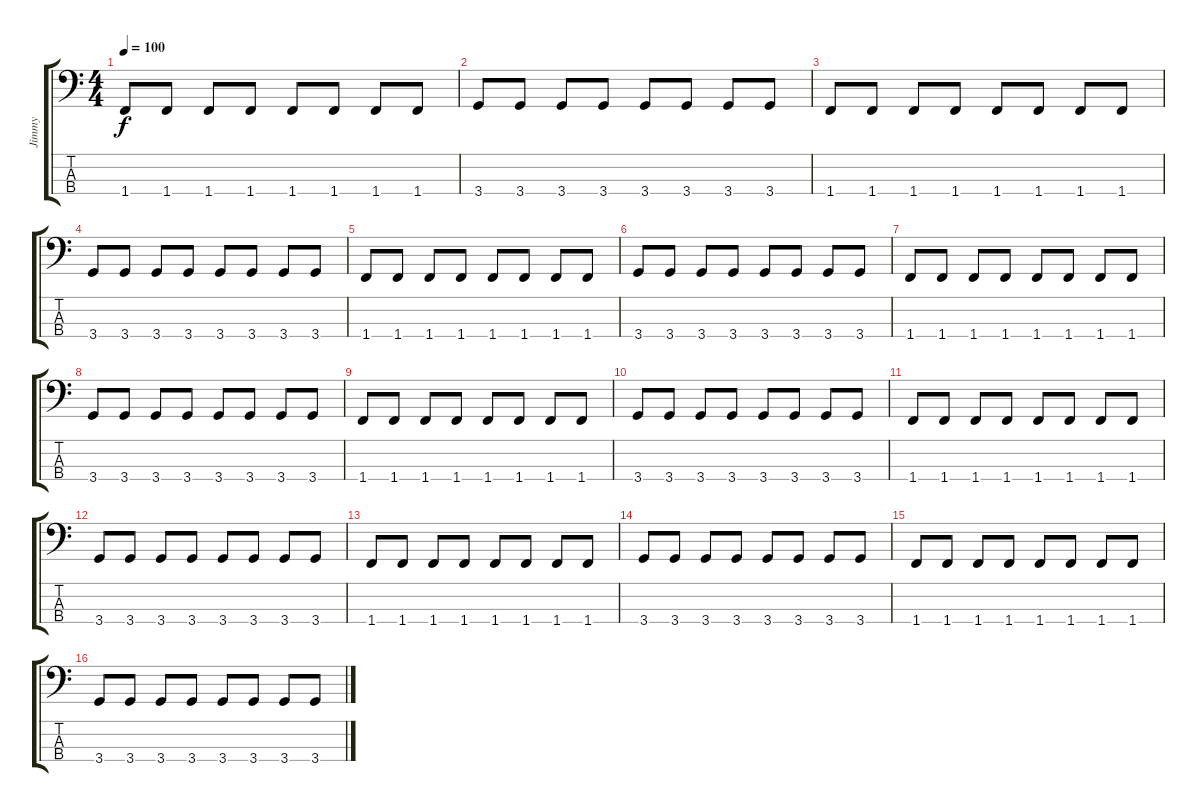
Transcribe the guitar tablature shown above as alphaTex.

\track ("Jimmy" "Jimmy") {instrument electricbassfinger}
\staff {score tabs}
\tuning (G2 D2 A1 E1) {hide}
\ts (4 4)
\tempo 100
\clef f4
\ks c
1.4.8{dy f} 1.4.8 1.4.8 1.4.8 1.4.8 1.4.8 1.4.8 1.4.8 |
3.4.8 3.4.8 3.4.8 3.4.8 3.4.8 3.4.8 3.4.8 3.4.8 |
1.4.8 1.4.8 1.4.8 1.4.8 1.4.8 1.4.8 1.4.8 1.4.8 |
3.4.8 3.4.8 3.4.8 3.4.8 3.4.8 3.4.8 3.4.8 3.4.8 |
1.4.8 1.4.8 1.4.8 1.4.8 1.4.8 1.4.8 1.4.8 1.4.8 |
3.4.8 3.4.8 3.4.8 3.4.8 3.4.8 3.4.8 3.4.8 3.4.8 |
1.4.8 1.4.8 1.4.8 1.4.8 1.4.8 1.4.8 1.4.8 1.4.8 |
3.4.8 3.4.8 3.4.8 3.4.8 3.4.8 3.4.8 3.4.8 3.4.8 |
1.4.8 1.4.8 1.4.8 1.4.8 1.4.8 1.4.8 1.4.8 1.4.8 |
3.4.8 3.4.8 3.4.8 3.4.8 3.4.8 3.4.8 3.4.8 3.4.8 |
1.4.8 1.4.8 1.4.8 1.4.8 1.4.8 1.4.8 1.4.8 1.4.8 |
3.4.8 3.4.8 3.4.8 3.4.8 3.4.8 3.4.8 3.4.8 3.4.8 |
1.4.8 1.4.8 1.4.8 1.4.8 1.4.8 1.4.8 1.4.8 1.4.8 |
3.4.8 3.4.8 3.4.8 3.4.8 3.4.8 3.4.8 3.4.8 3.4.8 |
1.4.8 1.4.8 1.4.8 1.4.8 1.4.8 1.4.8 1.4.8 1.4.8 |
3.4.8 3.4.8 3.4.8 3.4.8 3.4.8 3.4.8 3.4.8 3.4.8
